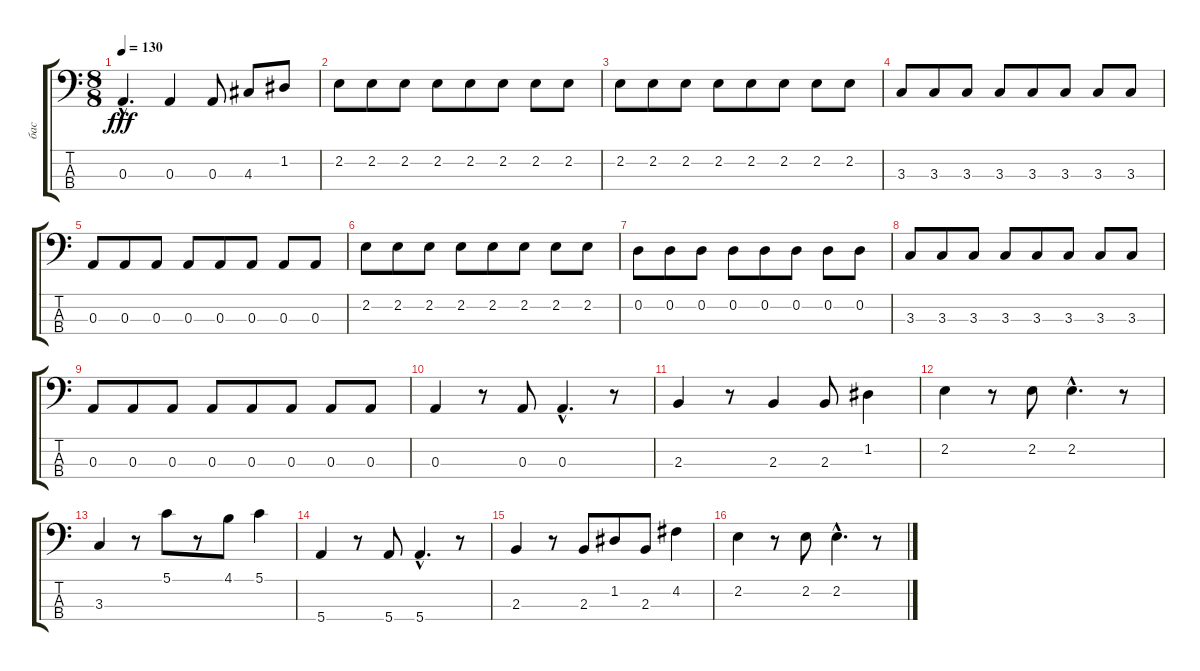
\track ("бас" "бас") {instrument fretlessbass}
\staff {score tabs}
\tuning (G2 D2 A1 E1) {hide}
\ts (8 8)
\tempo 130
\clef f4
\ks c
0.3{hac}.4{d dy fff} 0.3.4 0.3.8 4.3.8 1.2.8 |
2.2.8 2.2.8 2.2.8 2.2.8 2.2.8 2.2.8 2.2.8 2.2.8 |
2.2.8 2.2.8 2.2.8 2.2.8 2.2.8 2.2.8 2.2.8 2.2.8 |
3.3.8 3.3.8 3.3.8 3.3.8 3.3.8 3.3.8 3.3.8 3.3.8 |
0.3.8 0.3.8 0.3.8 0.3.8 0.3.8 0.3.8 0.3.8 0.3.8 |
2.2.8 2.2.8 2.2.8 2.2.8 2.2.8 2.2.8 2.2.8 2.2.8 |
0.2.8 0.2.8 0.2.8 0.2.8 0.2.8 0.2.8 0.2.8 0.2.8 |
3.3.8 3.3.8 3.3.8 3.3.8 3.3.8 3.3.8 3.3.8 3.3.8 |
0.3.8 0.3.8 0.3.8 0.3.8 0.3.8 0.3.8 0.3.8 0.3.8 |
0.3.4 r.8 0.3.8 0.3{hac}.4{d} r.8 |
2.3.4 r.8 2.3.4 2.3.8 1.2.4 |
2.2.4 r.8 2.2.8 2.2{hac}.4{d} r.8 |
3.3.4 r.8 5.1.8 r.8 4.1.8 5.1.4 |
5.4.4 r.8 5.4.8 5.4{hac}.4{d} r.8 |
2.3.4 r.8 2.3.8 1.2.8 2.3.8 4.2.4 |
2.2.4 r.8 2.2.8 2.2{hac}.4{d} r.8
